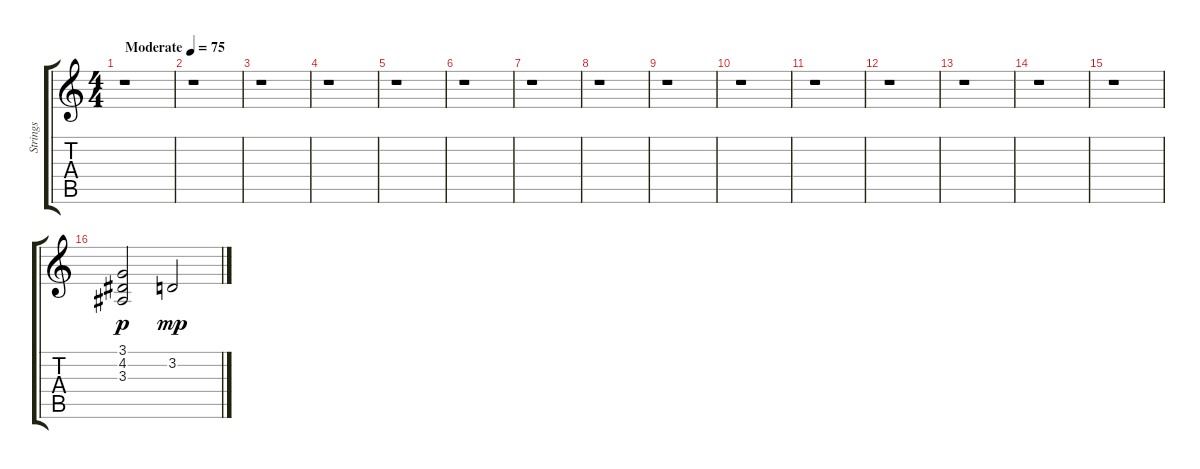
\track ("Strings" "Strings") {instrument stringensemble1}
\staff {score tabs}
\tuning (E4 B3 G3 D3 A2 E2) {hide}
\ts (4 4)
\tempo (75 "Moderate")
\clef g2
\ks c
r.1{dy p instrument stringensemble1} |
r.1 |
r.1 |
r.1 |
r.1 |
r.1 |
r.1 |
r.1 |
r.1 |
r.1 |
r.1 |
r.1 |
r.1 |
r.1 |
r.1 |
(3.1 4.2 3.3).2 3.2.2{dy mp}
